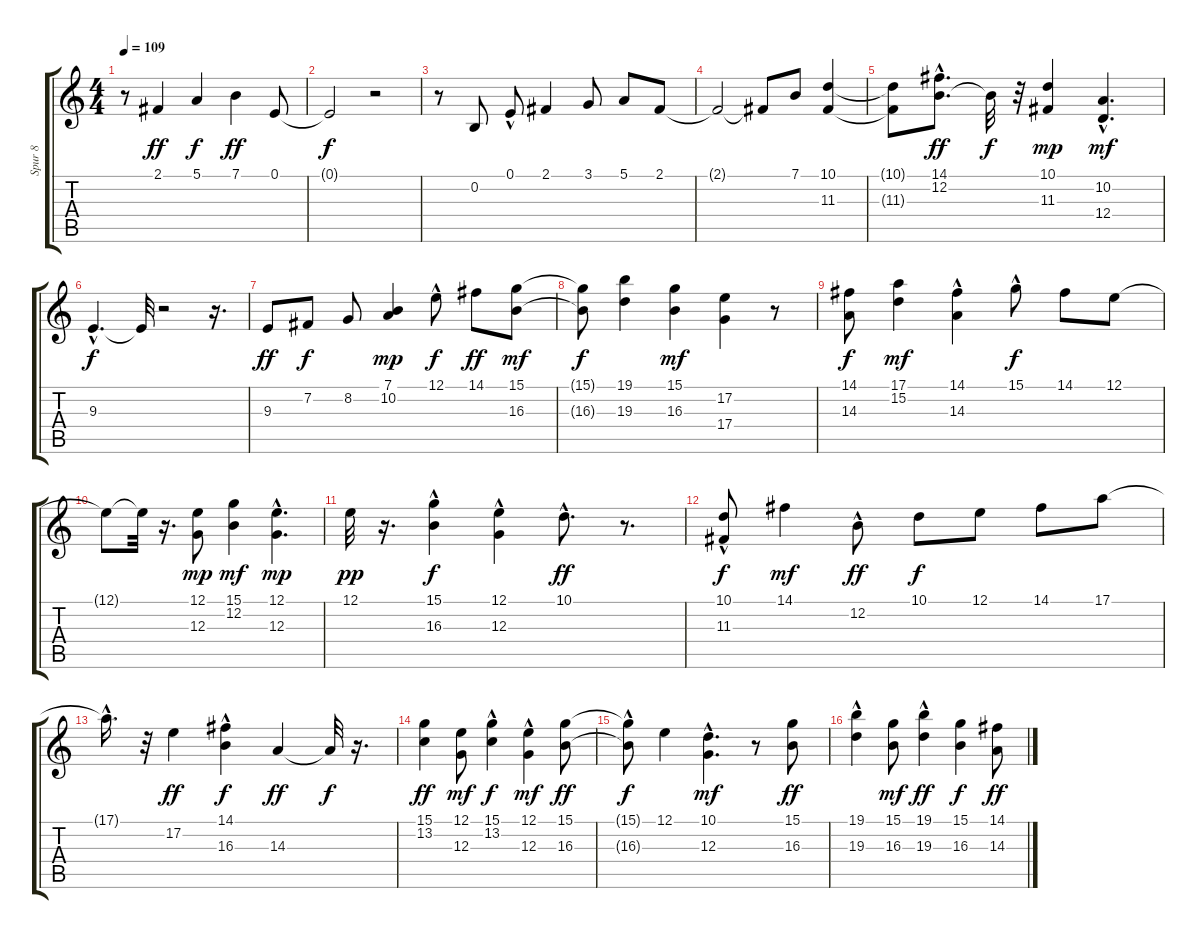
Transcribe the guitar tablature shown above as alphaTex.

\track ("Spur 8" "Spur 8") {instrument acousticgrandpiano}
\staff {score tabs}
\tuning (E4 B3 G3 D3 A2 E2) {hide}
\ts (4 4)
\tempo 109
\clef g2
\ks c
r.8{dy f} 2.1.4{dy ff} 5.1.4{dy f} 7.1.4{dy ff} 0.1.8 |
0.1{t}.2{dy f} r.2 |
r.8 0.2.8 0.1{hac}.8 2.1.4 3.1.8 5.1.8 2.1.8 |
2.1{t}.2 2.1{t}.8 7.1.8 (10.1 11.3).4 |
(10.1{t} 11.3{t}).8 (14.1{hac} 12.2{hac}).8{d dy ff} 12.2{t}.32{dy f} r.32 (10.1 11.3).4{dy mp} (10.2{hac} 12.4{hac}).4{d dy mf} |
9.3{hac}.4{d dy f} 9.3{t}.32 r.2 r.16{d} |
9.3.8{dy ff} 7.2.8{dy f} 8.2.8 (7.1 10.2).4{dy mp} 12.1{hac}.8{dy f} 14.1.8{dy ff} (15.1 16.3).8{dy mf} |
(15.1{t} 16.3{t}).8{dy f} (19.1 19.3).4 (15.1 16.3).4{dy mf} (17.2 17.4).4 r.8 |
(14.1 14.3).8{dy f} (17.1 15.2).4{dy mf} (14.1{hac} 14.3).4 15.1{hac}.8{dy f} 14.1.8 12.1.8 |
12.1{t}.8 12.1{t}.32 r.16{d} (12.1 12.3).8{dy mp} (15.1 12.2).4{dy mf} (12.1{hac} 12.3{hac}).4{d dy mp} |
12.1.32{dy pp} r.16{d} (15.1{hac} 16.3{hac}).4{dy f} (12.1 12.3{hac}).4 10.1{hac}.8{d dy ff} r.8{d} |
(10.1{hac} 11.3).8{dy f} 14.1.4{dy mf} 12.2{hac}.8{dy ff} 10.1.8{dy f} 12.1.8 14.1.8 17.1.8 |
17.1{hac t}.16{d} r.32 17.2.4{dy ff} (14.1 16.3{hac}).4{dy f} 14.3.4{dy ff} 14.3{t}.32{dy f} r.16{d} |
(15.1 13.2).4{dy ff} (12.1 12.3).8{dy mf} (15.1{hac} 13.2).4{dy f} (12.1{hac} 12.3).4{dy mf} (15.1 16.3).8{dy ff} |
(15.1{hac t} 16.3{hac t}).8{dy f} 12.1.4 (10.1 12.3{hac}).4{d dy mf} r.8 (15.1 16.3).8{dy ff} |
(19.1{hac} 19.3).4 (15.1 16.3).8{dy mf} (19.1{hac} 19.3{hac}).4{dy ff} (15.1 16.3).4{dy f} (14.1 14.3).8{dy ff}
